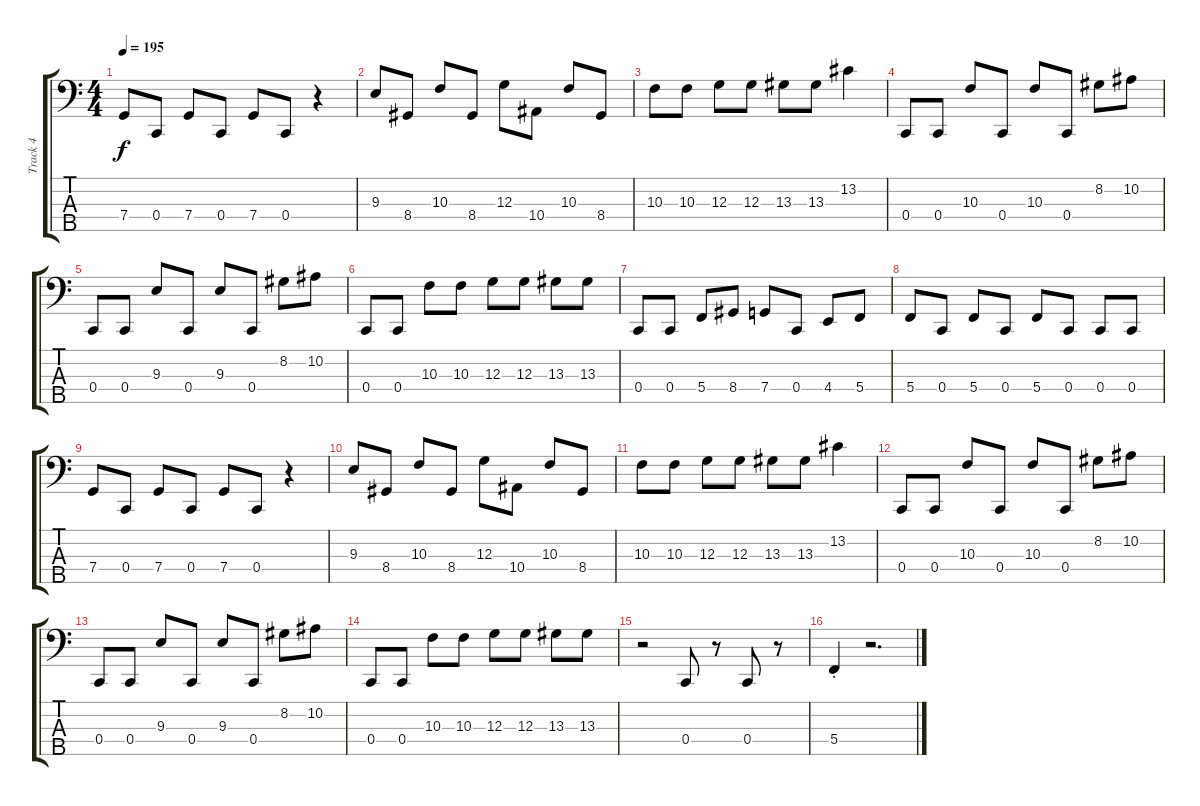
\track ("Track 4" "Track 4") {instrument electricbassfinger}
\staff {score tabs}
\tuning (F2 C2 G1 C1 A0) {hide}
\ts (4 4)
\tempo 195
\clef f4
\ks c
7.4.8{dy f} 0.4.8 7.4.8 0.4.8 7.4.8 0.4.8 r.4 |
9.3.8 8.4.8 10.3.8 8.4.8 12.3.8 10.4.8 10.3.8 8.4.8 |
10.3.8 10.3.8 12.3.8 12.3.8 13.3.8 13.3.8 13.2.4 |
0.4.8 0.4.8 10.3.8 0.4.8 10.3.8 0.4.8 8.2.8 10.2.8 |
0.4.8 0.4.8 9.3.8 0.4.8 9.3.8 0.4.8 8.2.8 10.2.8 |
0.4.8 0.4.8 10.3.8 10.3.8 12.3.8 12.3.8 13.3.8 13.3.8 |
0.4.8 0.4.8 5.4.8 8.4.8 7.4.8 0.4.8 4.4.8 5.4.8 |
5.4.8 0.4.8 5.4.8 0.4.8 5.4.8 0.4.8 0.4.8 0.4.8 |
7.4.8 0.4.8 7.4.8 0.4.8 7.4.8 0.4.8 r.4 |
9.3.8 8.4.8 10.3.8 8.4.8 12.3.8 10.4.8 10.3.8 8.4.8 |
10.3.8 10.3.8 12.3.8 12.3.8 13.3.8 13.3.8 13.2.4 |
0.4.8 0.4.8 10.3.8 0.4.8 10.3.8 0.4.8 8.2.8 10.2.8 |
0.4.8 0.4.8 9.3.8 0.4.8 9.3.8 0.4.8 8.2.8 10.2.8 |
0.4.8 0.4.8 10.3.8 10.3.8 12.3.8 12.3.8 13.3.8 13.3.8 |
r.2 0.4.8 r.8 0.4.8 r.8 |
5.4{st}.4 r.2{d}
